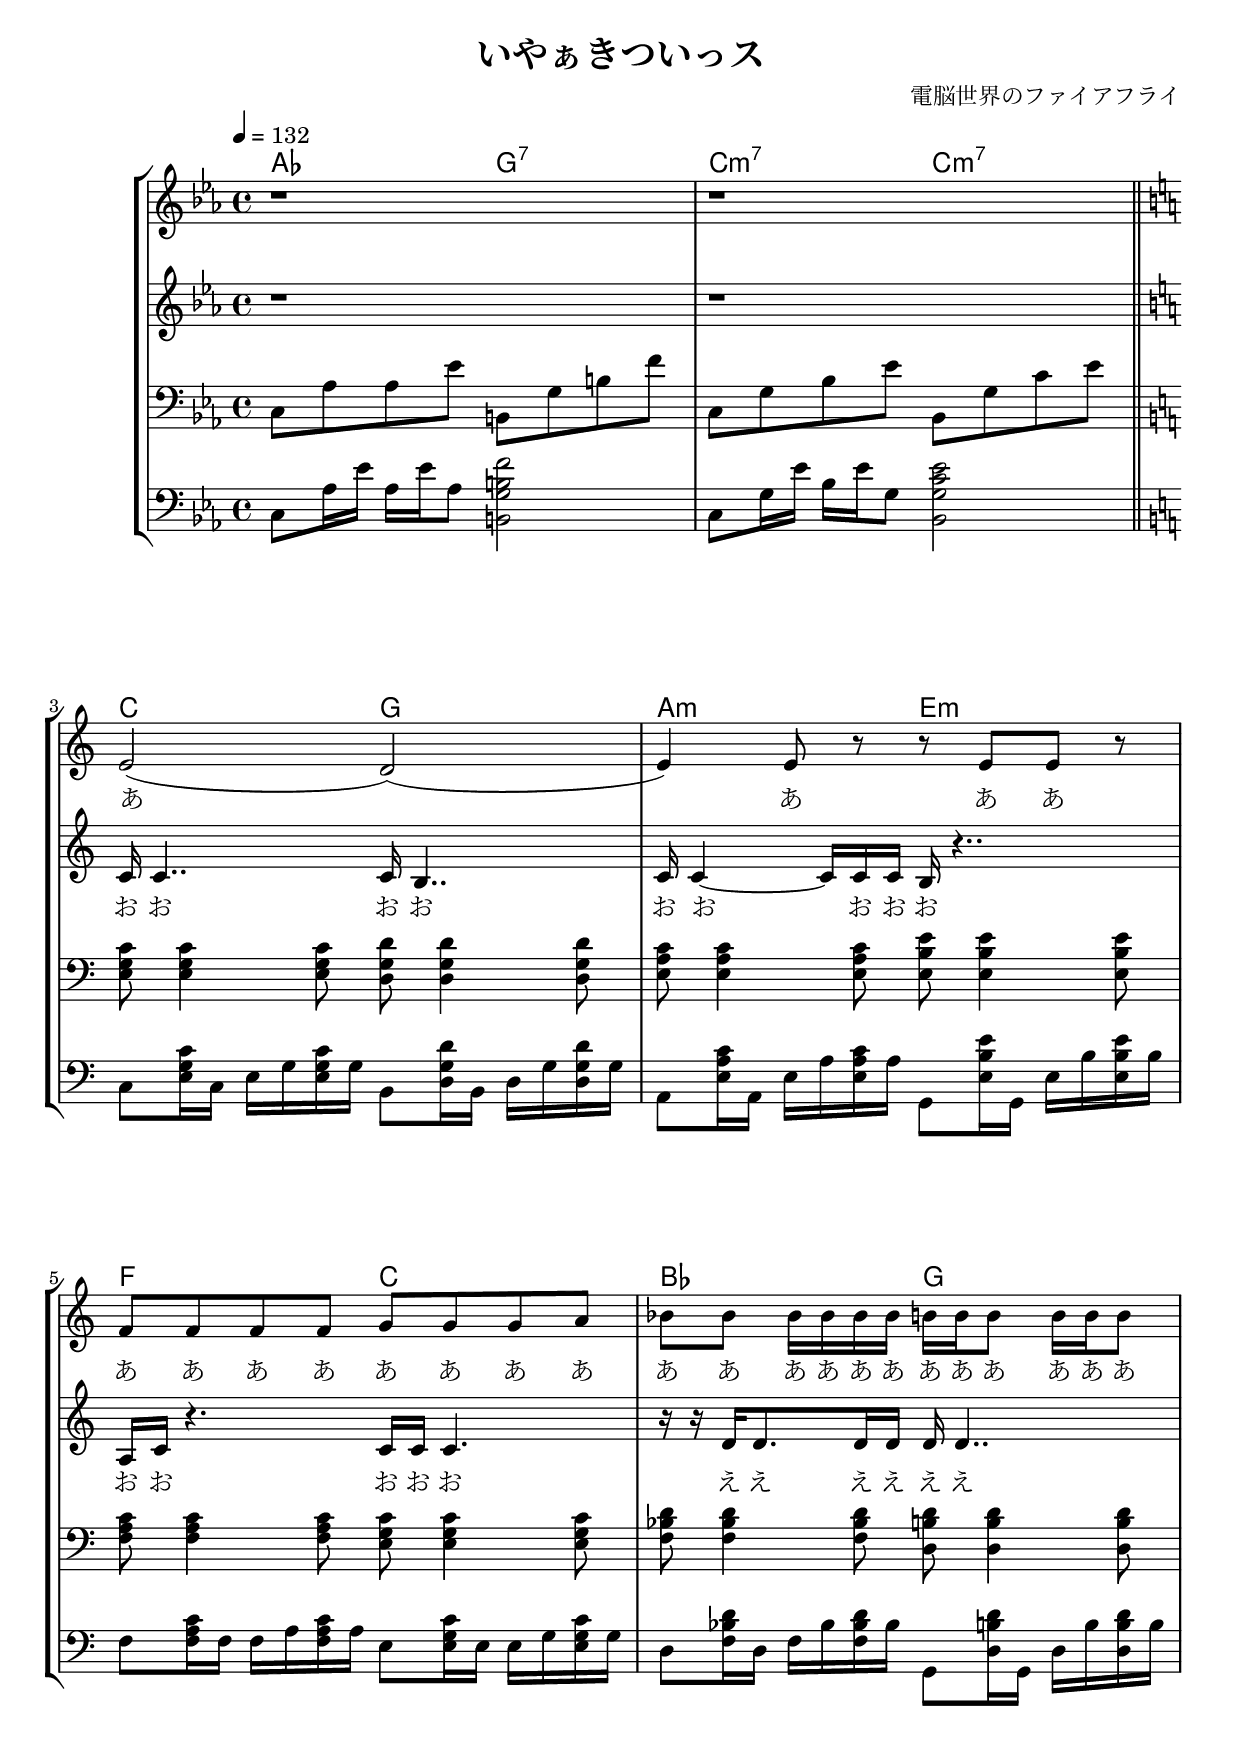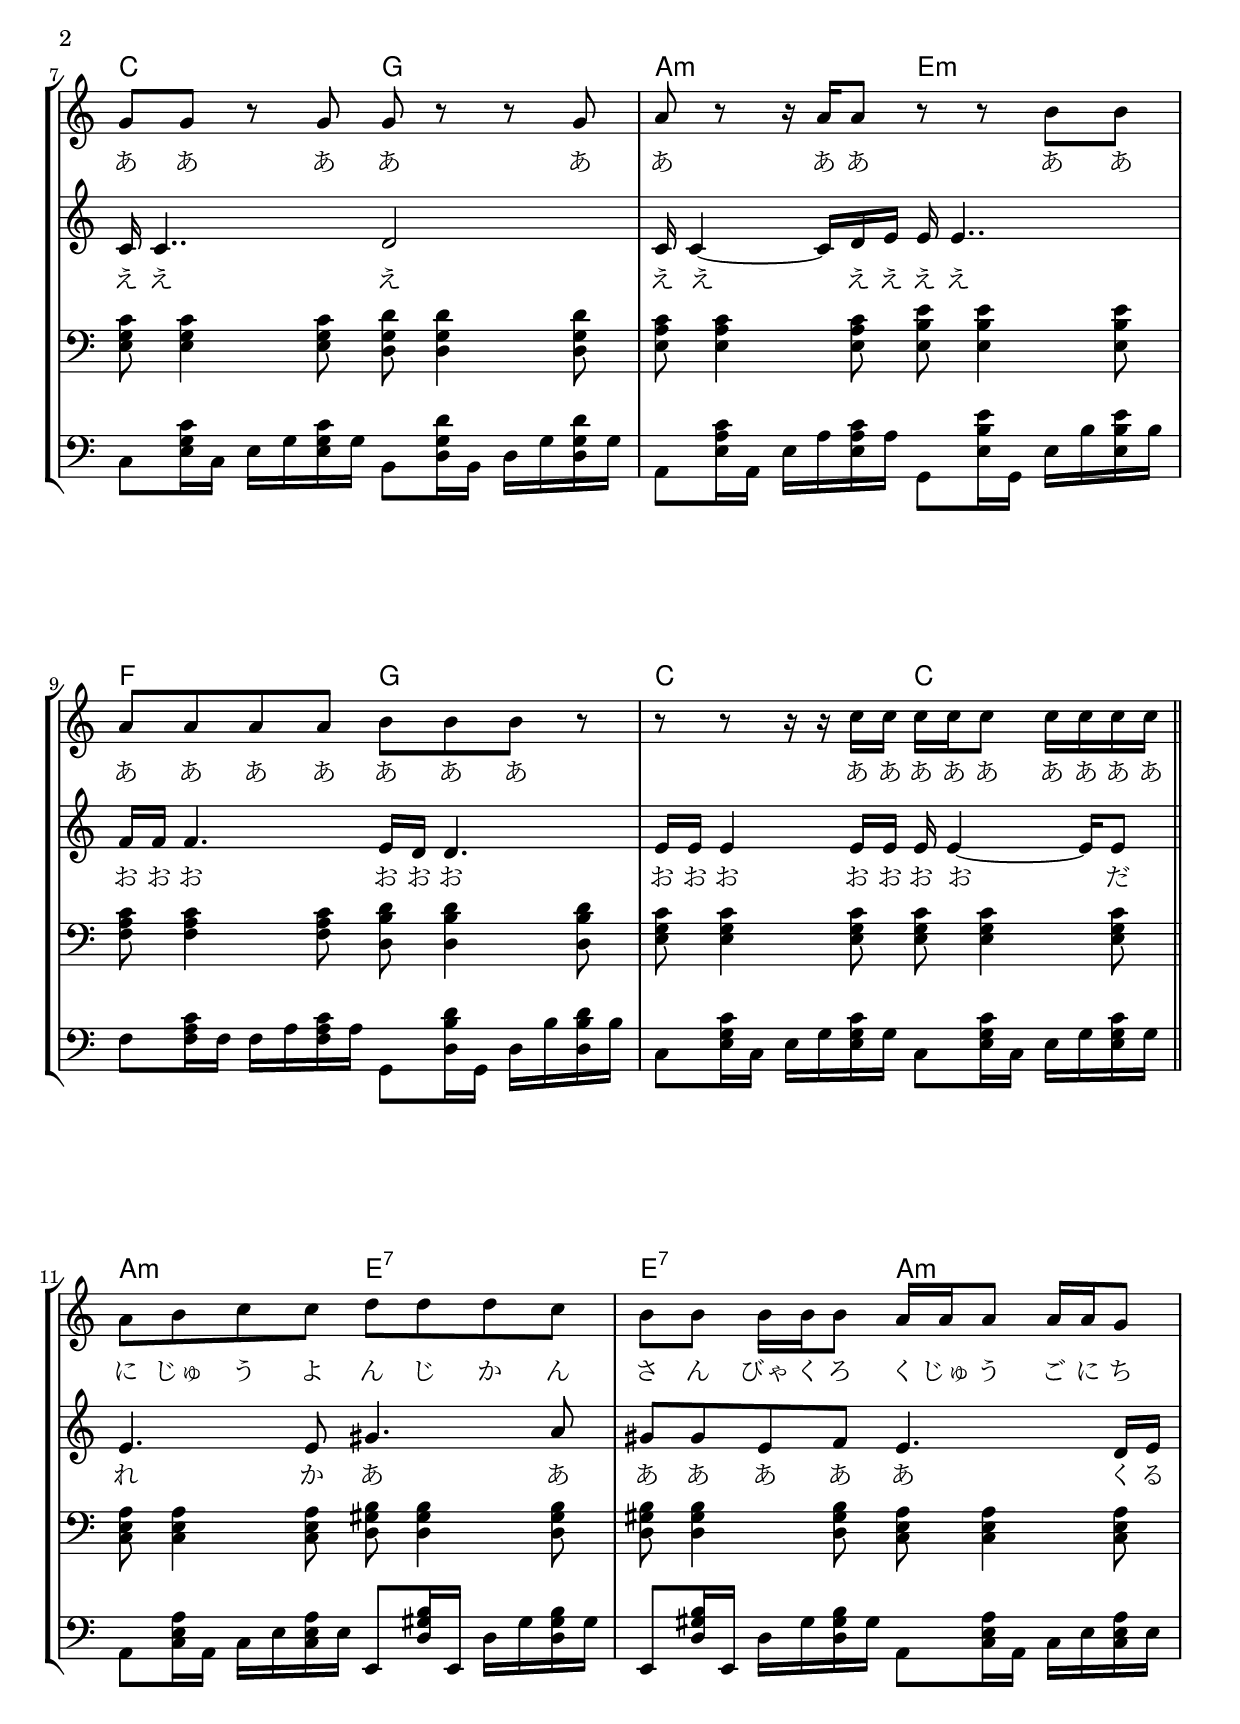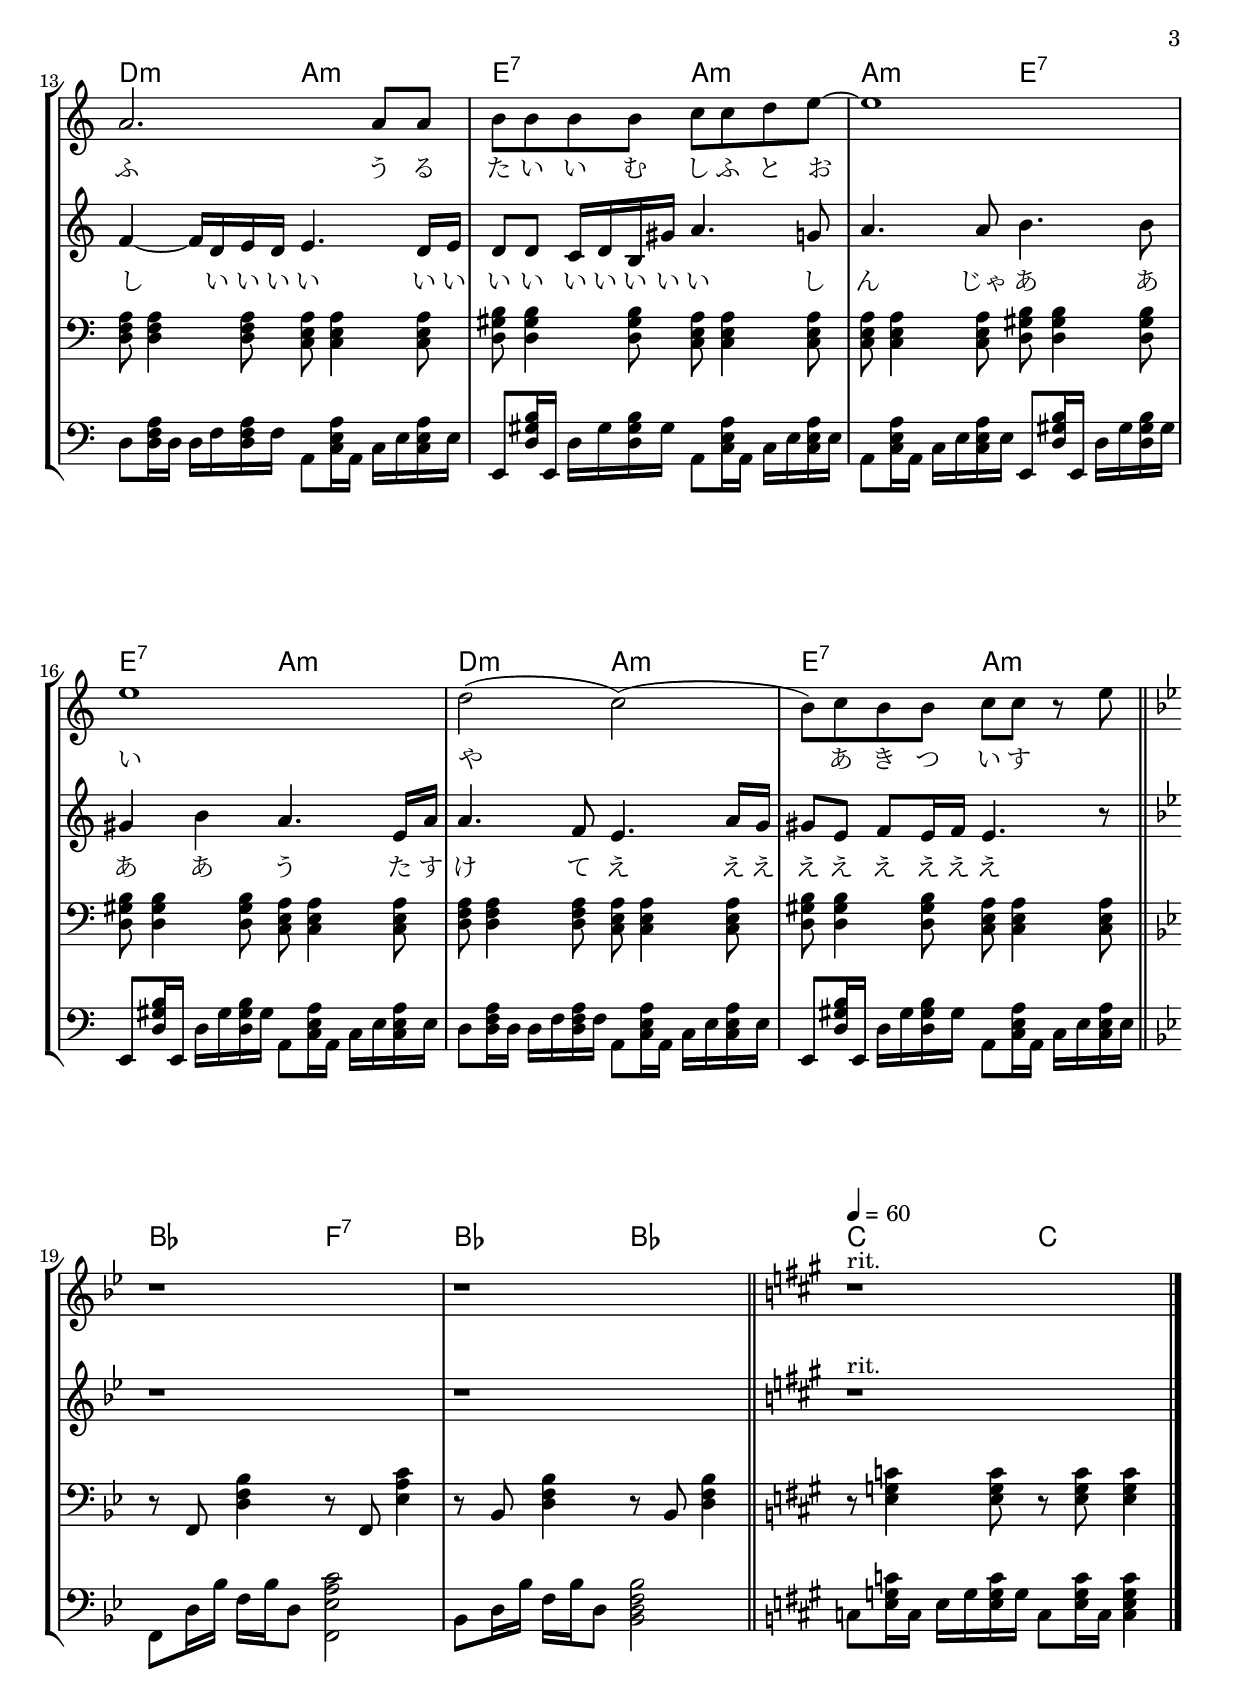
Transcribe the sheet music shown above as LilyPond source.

\version "2.12.1"

\header {
	title = \markup {いやぁきついっス}
	composer = \markup \center-column {電脳世界のファイアフライ}
}

harmony = \chordmode {
	as2 g:7 c:min7 c:min7 

	c g a:m e:m f c bes g c g a:m e:m f g c c 

	a:m e:7 e:7 a:m d:m a:m e:7 a:m a:m e:7 e:7 a:m d:m a:m e:7 a:m 

	bes f:7 bes bes 

	c c 
}

melody = {
	\key es \major
	\tempo 4 = 132
	r1 | r1   
	\set Staff.midiInstrument = #"Lead 1 (square)"
		\key c \major
e'2  (d'2) 
	(e'4)  e'8  r8  r8  e'8  e'8  r8 
	f'8  f'8  f'8  f'8  g'8  g'8  g'8  a'8 
	bes'8  bes'8  bes'16  bes'16  bes'16  bes'16  b'16  b'16  b'8  b'16  b'16  b'8 
	g'8  g'8  r8  g'8  g'8  r8  r8  g'8 
	a'8  r8  r16  a'16  a'8  r8  r8  b'8  b'8 
	a'8  a'8  a'8  a'8  b'8  b'8  b'8  r8 
	r8  r8  r16  r16  c''16  c''16  c''16  c''16  c''8  c''16  c''16  c''16  c''16
	\set Staff.midiInstrument = #"fss0.34"
	 a'8  b'8  c''8  c''8  d''8  d''8  d''8  c''8 
	b'8  b'8  b'16  b'16  b'8  a'16  a'16  a'8  a'16  a'16  g'8 
	a'2.  a'8  a'8 
	b'8  b'8  b'8  b'8  c''8  c''8  d''8  e''8~ 
	e''1 
	e''1 
	 d''2  (c''2) 
	(b'8)  c''8  b'8  b'8  c''8  c''8  r8  e''8
	\key bes \major
	r1 | r1   
	\key a \major
	\tempo 4 = 60
	r1^"rit." \bar "|."
}

words = \lyricmode {
	
	あ  あ  あ  あ  あ  あ  あ  あ  あ  あ  あ  あ  あ  あ  あ  あ  あ  あ  あ  あ  あ  あ  あ  あ  あ  あ  あ  あ  あ  あ  あ  あ  あ  あ  あ  あ  あ  あ  あ  あ  あ  あ  あ  あ  あ  あ  あ  あ  あ  あ  
	に  じゅ  う  よ  ん  じ  か  ん  さ  ん  びゃ  く  ろ  く  じゅ  う  ご  に  ち  ふ  う  る  た  い  い  む  し  ふ  と  お  い  や  あ  き  つ  い  す  
	
	
}

secondmelody = {
	\key es \major
	\tempo 4 = 132
	r1 | r1   
	\set Staff.midiInstrument = #"fss0.32"
		\key c \major
c'16  c'4..  c'16  b4.. 
	c'16  c'4~c'16  c'16  c'16  b16  r4.. 
	a16  c'16  r4.  c'16  c'16  c'4. 
	r16  r16  d'16  d'8.  d'16  d'16  d'16  d'4.. 
	c'16  c'4..  d'2 
	c'16  c'4~c'16  d'16  e'16  e'16  e'4.. 
	f'16  f'16  f'4.  e'16  d'16  d'4. 
	e'16  e'16  e'4  e'16  e'16  e'16  e'4~e'16  	\set Staff.midiInstrument = #"fss0.32"
	e'8 
	e'4.  e'8  gis'4.  a'8 
	gis'8  gis'8  e'8  f'8  e'4.  d'16  e'16 
	f'4~f'16  d'16  e'16  d'16  e'4.  d'16  e'16 
	d'8  d'8  c'16  d'16  b16  gis'16  a'4.  g'8 
	a'4.  a'8  b'4.  b'8 
	gis'4  b'4  a'4.  e'16  a'16 
	a'4.  f'8  e'4.  a'16  g'16 
	gis'8  e'8  f'8  e'16  f'16  e'4.  	r8 	\key bes \major
	r1 | r1   
	\key a \major
	\tempo 4 = 60
	r1^"rit." \bar "|."
}

secondwords = \lyricmode {
	
	お  お  お  お  お  お  お  お  お  お  お  お  お  お  え  え  え  え  え  え  え  え  え  え  え  え  え  え  え  お  お  お  お  お  お  お  お  お  お  お  お  お  
	だ  れ  か  あ  あ  あ  あ  あ  あ  あ  く  る  し  い  い  い  い  い  い  い  い  い  い  い  い  い  し  ん  じゃ  あ  あ  あ  あ  う  た  す  け  て  え  え  え  え  え  え  え  え  え  
	
	
}

tempochange = {
	\tempo 4 = 132
	r1 | r1 \bar "||"
	\tempo 4 = 132
	r1 | r1 | r1 | r1 | r1 | r1 | r1 | r1 \bar "||"
	\tempo 4 = 132
	r1 | r1 | r1 | r1 | r1 | r1 | r1 | r1 \bar "||"
	\tempo 4 = 132
	r1 | r1 \bar "||"
	\tempo 4 = 60
	\tempo 4 = 45 r2 \tempo 4 = 40 r2 \bar "|."
}

mainacc = {
	\clef bass
	\set Staff.midiInstrument = #"Marimba"
	\key es \major
	\tempo 4 = 132
	c8 as8 as8 es'8
	b,8 g8 b8 f'8
	c8 g8 bes8 es'8
	bes,8 g8 c'8 es'8
	\bar "||"

	\set Staff.midiInstrument = #"Lead 1 (square)"
	\key c \major
	<e g c'>8 <e g c'>4 <e g c'>8
	<d g d'>8 <d g d'>4 <d g d'>8
	<e a c'>8 <e a c'>4 <e a c'>8
	<e b e'>8 <e b e'>4 <e b e'>8
	<f a c'>8 <f a c'>4 <f a c'>8
	<e g c'>8 <e g c'>4 <e g c'>8
	<f bes d'>8 <f bes d'>4 <f bes d'>8
	<d b d'>8 <d b d'>4 <d b d'>8
	<e g c'>8 <e g c'>4 <e g c'>8
	<d g d'>8 <d g d'>4 <d g d'>8
	<e a c'>8 <e a c'>4 <e a c'>8
	<e b e'>8 <e b e'>4 <e b e'>8
	<f a c'>8 <f a c'>4 <f a c'>8
	<d b d'>8 <d b d'>4 <d b d'>8
	<e g c'>8 <e g c'>4 <e g c'>8
	<e g c'>8 <e g c'>4 <e g c'>8
	\bar "||"

	\set Staff.midiInstrument = #"Lead 1 (square)"
	<c e a>8 <c e a>4 <c e a>8
	<d gis b>8 <d gis b>4 <d gis b>8
	<d gis b>8 <d gis b>4 <d gis b>8
	<c e a>8 <c e a>4 <c e a>8
	<d f a>8 <d f a>4 <d f a>8
	<c e a>8 <c e a>4 <c e a>8
	<d gis b>8 <d gis b>4 <d gis b>8
	<c e a>8 <c e a>4 <c e a>8
	<c e a>8 <c e a>4 <c e a>8
	<d gis b>8 <d gis b>4 <d gis b>8
	<d gis b>8 <d gis b>4 <d gis b>8
	<c e a>8 <c e a>4 <c e a>8
	<d f a>8 <d f a>4 <d f a>8
	<c e a>8 <c e a>4 <c e a>8
	<d gis b>8 <d gis b>4 <d gis b>8
	<c e a>8 <c e a>4 <c e a>8
	\bar "||"

	\set Staff.midiInstrument = #"Honky-tonk"
	\key bes \major
	r8 f, <d f bes>4
	r8 f, <es a c'>4
	r8 bes, <d f bes>4
	r8 bes, <d f bes>4
	\bar "||"

	\set Staff.midiInstrument = #"Glockenspiel"
	\key a \major
	\tempo 4 = 60
	r8 <e g c'>4 <e g c'>8
	r8 <e g c'>8 <e g c'>4
	\bar "|."
}

subacc = {
	\clef bass
	\set Staff.midiInstrument = #"Shanai"
	\key es \major
	\tempo 4 = 132
	c8 as16 es' as es' as8
	<b, g b f'>2
	c8 g16 es' bes es' g8
	<bes, g c' es'>2
	\bar "||"

	\set Staff.midiInstrument = #"Alto Sax"
	\key c \major
	c8 <e g c'>16 c16   e16 g16 <e g c'>16 g16
	b,8 <d g d'>16 b,16   d16 g16 <d g d'>16 g16
	a,8 <e a c'>16 a,16   e16 a16 <e a c'>16 a16
	g,8 <e b e'>16 g,16   e16 b16 <e b e'>16 b16
	f8 <f a c'>16 f16   f16 a16 <f a c'>16 a16
	e8 <e g c'>16 e16   e16 g16 <e g c'>16 g16
	d8 <f bes d'>16 d16   f16 bes16 <f bes d'>16 bes16
	g,8 <d b d'>16 g,16   d16 b16 <d b d'>16 b16
	c8 <e g c'>16 c16   e16 g16 <e g c'>16 g16
	b,8 <d g d'>16 b,16   d16 g16 <d g d'>16 g16
	a,8 <e a c'>16 a,16   e16 a16 <e a c'>16 a16
	g,8 <e b e'>16 g,16   e16 b16 <e b e'>16 b16
	f8 <f a c'>16 f16   f16 a16 <f a c'>16 a16
	g,8 <d b d'>16 g,16   d16 b16 <d b d'>16 b16
	c8 <e g c'>16 c16   e16 g16 <e g c'>16 g16
	c8 <e g c'>16 c16   e16 g16 <e g c'>16 g16
	\bar "||"

	\set Staff.midiInstrument = #"French horn"
	a,8 <c e a>16 a,16   c16 e16 <c e a>16 e16
	e,8 <d gis b>16 e,16   d16 gis16 <d gis b>16 gis16
	e,8 <d gis b>16 e,16   d16 gis16 <d gis b>16 gis16
	a,8 <c e a>16 a,16   c16 e16 <c e a>16 e16
	d8 <d f a>16 d16   d16 f16 <d f a>16 f16
	a,8 <c e a>16 a,16   c16 e16 <c e a>16 e16
	e,8 <d gis b>16 e,16   d16 gis16 <d gis b>16 gis16
	a,8 <c e a>16 a,16   c16 e16 <c e a>16 e16
	a,8 <c e a>16 a,16   c16 e16 <c e a>16 e16
	e,8 <d gis b>16 e,16   d16 gis16 <d gis b>16 gis16
	e,8 <d gis b>16 e,16   d16 gis16 <d gis b>16 gis16
	a,8 <c e a>16 a,16   c16 e16 <c e a>16 e16
	d8 <d f a>16 d16   d16 f16 <d f a>16 f16
	a,8 <c e a>16 a,16   c16 e16 <c e a>16 e16
	e,8 <d gis b>16 e,16   d16 gis16 <d gis b>16 gis16
	a,8 <c e a>16 a,16   c16 e16 <c e a>16 e16
	\bar "||"

	\set Staff.midiInstrument = #"Lead 1 (square)"
	\key bes \major
	f,8 d16 bes f bes d8
	<f, es a c'>2
	bes,8 d16 bes f bes d8
	<bes, d f bes>2
	\bar "||"

	\set Staff.midiInstrument = #"Glockenspiel"
	\key a \major
	\tempo 4 = 60
	c8 <e g c'>16 c16   e16 g16 <e g c'>16 g16
	c8 <e g c'>16 c16 <c e g c'>4
	\bar "|."
}

percA = {
	\drummode {
	hh4 hh4 hh4 hh4  |hh4 hh4 hh4 hh4  \bar "||"
	r2 r8 hho4.  |r2 r8 hho4.  |r2 r8 hho4.  |r2 r8 hho4.  |r2 r8 hho4.  |r2 r8 hho4.  |r2 r8 hho4.  |r2 r8 hho4.  \bar "||"
	r2 r8 hho4.  |r2 r8 hho4.  |r2 r8 hho4.  |r2 r8 hho4.  |r2 r8 hho4.  |r2 r8 hho4.  |r2 r8 hho4.  |r2 r8 hho4.  \bar "||"
	hh8 hh8 hh8 hh8 hh8 hh8 hh8 hh8  |r8 hh2. r8  \bar "||"
	\times 16/32{ hh2 hh8. hh1 r4 r16 } \bar "|."
	}
}

percB = {
	\drummode {
	r8 ss4 ss4 ss4 ss8  |r8 ss4 ss8 ss8. ss8. ss8  \bar "||"
	r8 hh8 hh8 hh8 hh4. hh8  |hh8 hh8 hh8 hh8 hh4 hh8 hh8  |hh8 hh8 hh8 hh8 hh4. hh8  |hh8 hh8 hh8 hh8 hh4 hh8 hh8  |r8 hh8 hh8 hh8 hh4. hh8  |hh8 hh8 hh8 hh8 hh4 hh8 hh8  |hh8 hh8 hh8 hh8 hh4. hh8  |r16 hh4 hh4 hh4 r16 hh8  \bar "||"
	r8 hh8 hh8 hh8 hh4. hh8  |hh8 hh8 hh8 hh8 hh4 hh8 hh8  |hh8 hh8 hh8 hh8 hh4. hh8  |hh8 hh8 hh8 hh8 hh4 hh8 hh8  |r8 hh8 hh8 hh8 hh4. hh8  |hh8 hh8 hh8 hh8 hh4 hh8 hh8  |hh8 hh8 hh8 hh8 hh4. hh8  |r16 hh4 hh4 hh4 r16 hh8  \bar "||"
	r4 sn8. sn8 sn8. sn8. sn16  |r4 sn2 sn4  \bar "||"
	\times 16/32{ r8 hhp4 hhp4 hhp8 hhp1 r4 } \bar "|."
	}
}

percC = {
	\drummode {
	r8 hhp4 hhp4 hhp4 hhp8  |r8 hhp4 hhp4 hhp4 hhp8  \bar "||"
	r16 hhp4 hhp8 hhp8 hhp4. hhp16  |r16 hhp4 hhp8 hhp8 hhp4 hhp8.  |r16 hhp4 hhp8 hhp8 hhp4 hhp8 hhp16  |r16 hhp4 hhp8 hhp8 hhp4 hhp8.  |r16 hhp4 hhp8 hhp8 hhp4. hhp16  |r16 hhp4 hhp8 hhp8 hhp4 hhp8.  |r16 hhp4 hhp8 hhp8 hhp4 hhp8 hhp16  |r8 hhp8 hhp8 hhp8 hhp4 r16 hhp8.  \bar "||"
	r16 hhp4 hhp8 hhp8 hhp4. hhp16  |r16 hhp4 hhp8 hhp8 hhp4 hhp8.  |r16 hhp4 hhp8 hhp8 hhp4 hhp8 hhp16  |r16 hhp4 hhp8 hhp8 hhp4 hhp8.  |r16 hhp4 hhp8 hhp8 hhp4. hhp16  |r16 hhp4 hhp8 hhp8 hhp4 hhp8.  |r16 hhp4 hhp8 hhp8 hhp4 hhp8 hhp16  |r8 hhp8 hhp8 hhp8 hhp4 r16 hhp8.  \bar "||"
	bd8 bd4 bd2 bd8  |bd8 bd4. bd4. bd8  \bar "||"
	r1  \bar "|."
	}
}

percD = {
	\drummode {
	bd2 bd4. r16 bd16  |bd4 bd4 bd4 bd8. bd16  \bar "||"
	r8. sn2 r16 sn4  |r8. sn2 r16 sn8. sn16  |r8. sn2 r16 sn4  |r8. sn2 r16 sn8. sn16  |r8. sn2 r16 sn4  |r8. sn2 r16 sn8. sn16  |r8. sn2 r16 sn4  |r8. sn2 r16 sn4  \bar "||"
	r8. sn2 r16 sn4  |r8. sn2 r16 sn8. sn16  |r8. sn2 r16 sn4  |r8. sn2 r16 sn8. sn16  |r8. sn2 r16 sn4  |r8. sn2 r16 sn8. sn16  |r8. sn2 r16 sn4  |r8. sn2 r16 sn4  \bar "||"
	r1  |r2 r8 hho4.  \bar "||"
	\times 16/32{ bd4. bd4. bd8 bd2 r8 bd2 } \bar "|."
	}
}

percE = {
	\drummode {
	r1 | r1 \bar "||"
	bd4. bd8 bd2  |bd4. bd8 bd4. bd8  |bd4. bd8 bd2  |bd4. bd8 bd4. bd8  |bd4. bd8 bd2  |bd4. bd8 bd4. bd8  |bd4. bd8 bd2  |bd4. bd8 bd4 bd4  \bar "||"
	bd4. bd8 bd2  |bd4. bd8 bd4. bd8  |bd4. bd8 bd2  |bd4. bd8 bd4. bd8  |bd4. bd8 bd2  |bd4. bd8 bd4. bd8  |bd4. bd8 bd2  |bd4. bd8 bd4 bd4  \bar "||"
	r1 |cymc1  \bar "||"
	r2 ss2  \bar "|."
	}
}

percF = {
	\drummode {
	r1 | r1 \bar "||"
	cymc1  |r1 |r1 |r1 |cymc1  |r1 |r1 |cymc1  \bar "||"
	cymc1  |r1 |r1 |r1 |cymc1  |r1 |r1 |cymc1  \bar "||"
	r1 |r4 r16 tommh16 tommh4. tommh4  \bar "||"
	\times 16/32{ r1 sn4 sn8 sn2 r8 } \bar "|."
	}
}

percG = {
	\drummode {
	r1 | r1 \bar "||"
	r1 |r1 |r1 |r1 |r1 |r1 |r1 |r4. r16 tommh2 r16  \bar "||"
	r1 |r1 |r1 |r1 |r1 |r1 |r1 |r4. r16 tommh2 r16  \bar "||"
	r1 |r4. r16 tomml4. tomml8.  \bar "||"
	r1 \bar "|."
	}
}

percH = {
	\drummode {
	r1 | r1 \bar "||"
	r1 |r1 |r1 |r1 |r1 |r1 |r1 |r2. r8 toml8  \bar "||"
	r1 |r1 |r1 |r1 |r1 |r1 |r1 |r2. r8 toml8  \bar "||"
	r1 |r2 r16 toml8 toml4 r16  \bar "||"
	\times 16/32{ r1 r2 r8 tommh4. } \bar "|."
	}
}

percI = {
	\drummode {
	r1 | r1 \bar "||"
	r1 | r1 | r1 | r1 | r1 | r1 | r1 | r1 \bar "||"
	r1 | r1 | r1 | r1 | r1 | r1 | r1 | r1 \bar "||"
	r1 |r2 r8 tomfh4 tomfh8  \bar "||"
	\times 16/32{ r1 r2. tomfh4 } \bar "|."
	}
}

\score {
	<<
		\new StaffGroup <<
			\new ChordNames {\harmony}
			\new Voice = "melody" {\melody}
			\new Lyrics \lyricsto "melody" \words
			\new Voice = "secondmelody" {\secondmelody}
			\new Lyrics \lyricsto "secondmelody" \secondwords
			\new Staff = "mainacc" {\mainacc}
			\new Staff = "subacc" {\subacc}
		>>
	>>
	\layout { }
}
